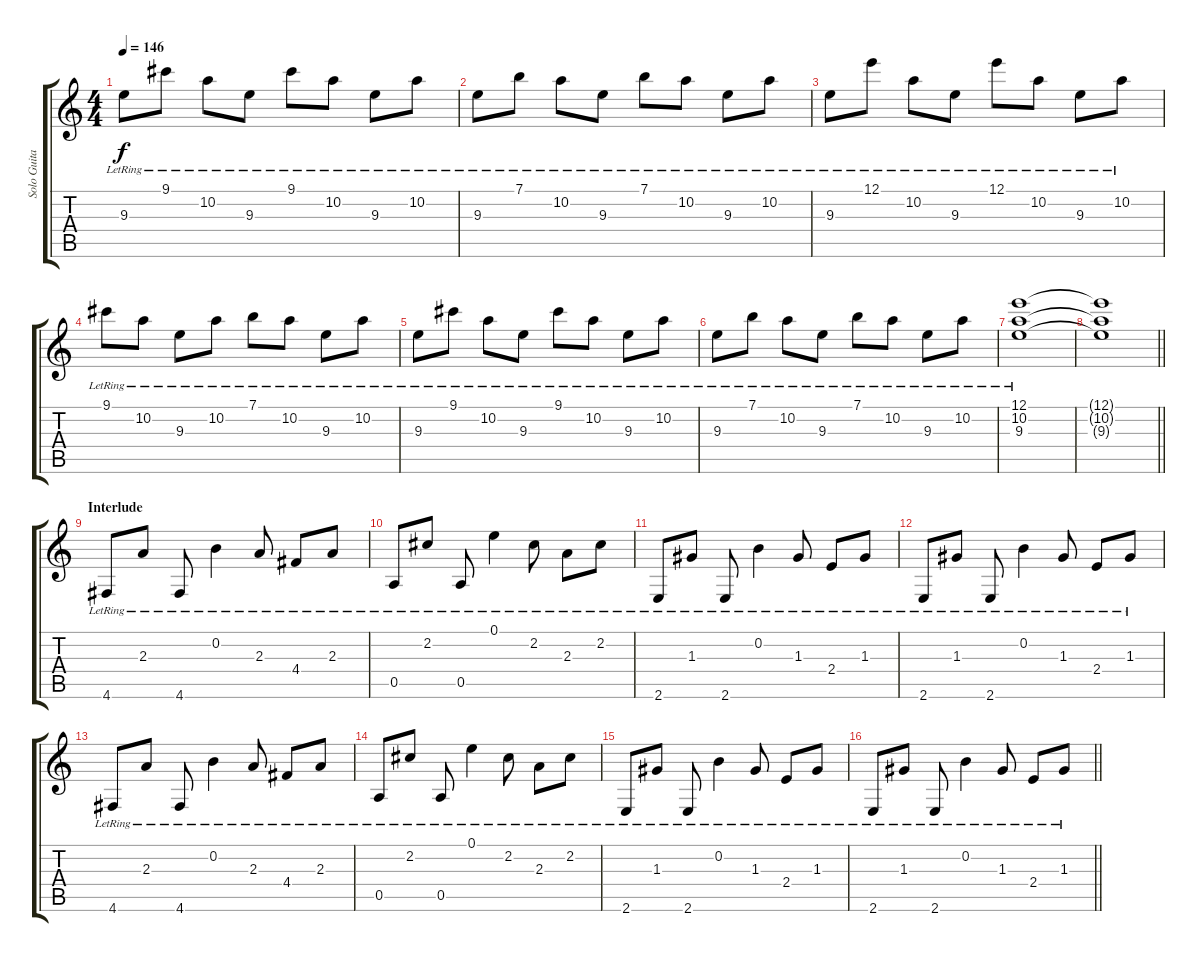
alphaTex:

\track ("Solo Guitar" "Solo Guita") {instrument acousticguitarsteel}
\staff {score tabs}
\tuning (E4 B3 G3 D3 A2 D2) {hide}
\ts (4 4)
\tempo 146
\clef g2
\ks c
9.3{lr}.8{dy f} 9.1{lr}.8 10.2{lr}.8 9.3{lr}.8 9.1{lr}.8 10.2{lr}.8 9.3{lr}.8 10.2{lr}.8 |
9.3{lr}.8 7.1{lr}.8 10.2{lr}.8 9.3{lr}.8 7.1{lr}.8 10.2{lr}.8 9.3{lr}.8 10.2{lr}.8 |
9.3{lr}.8 12.1{lr}.8 10.2{lr}.8 9.3{lr}.8 12.1{lr}.8 10.2{lr}.8 9.3{lr}.8 10.2{lr}.8 |
9.1{lr}.8 10.2{lr}.8 9.3{lr}.8 10.2{lr}.8 7.1{lr}.8 10.2{lr}.8 9.3{lr}.8 10.2{lr}.8 |
9.3{lr}.8 9.1{lr}.8 10.2{lr}.8 9.3{lr}.8 9.1{lr}.8 10.2{lr}.8 9.3{lr}.8 10.2{lr}.8 |
9.3{lr}.8 7.1{lr}.8 10.2{lr}.8 9.3{lr}.8 7.1{lr}.8 10.2{lr}.8 9.3{lr}.8 10.2{lr}.8 |
(12.1 10.2 9.3{lr}).1 |
\barLineRight lightlight
(12.1{t} 10.2{t} 9.3{t}).1 |
\section ("" "Interlude")
4.6{lr}.8 2.3{lr}.8 4.6{lr}.8 0.2{lr}.4 2.3{lr}.8 4.4{lr}.8 2.3{lr}.8 |
0.5{lr}.8 2.2{lr}.8 0.5{lr}.8 0.1{lr}.4 2.2{lr}.8 2.3{lr}.8 2.2{lr}.8 |
2.6{lr}.8 1.3{lr}.8 2.6{lr}.8 0.2{lr}.4 1.3{lr}.8 2.4{lr}.8 1.3{lr}.8 |
2.6{lr}.8 1.3{lr}.8 2.6{lr}.8 0.2{lr}.4 1.3{lr}.8 2.4{lr}.8 1.3{lr}.8 |
4.6{lr}.8 2.3{lr}.8 4.6{lr}.8 0.2{lr}.4 2.3{lr}.8 4.4{lr}.8 2.3{lr}.8 |
0.5{lr}.8 2.2{lr}.8 0.5{lr}.8 0.1{lr}.4 2.2{lr}.8 2.3{lr}.8 2.2{lr}.8 |
2.6{lr}.8 1.3{lr}.8 2.6{lr}.8 0.2{lr}.4 1.3{lr}.8 2.4{lr}.8 1.3{lr}.8 |
\barLineRight lightlight
2.6{lr}.8 1.3{lr}.8 2.6{lr}.8 0.2{lr}.4 1.3{lr}.8 2.4{lr}.8 1.3{lr}.8
